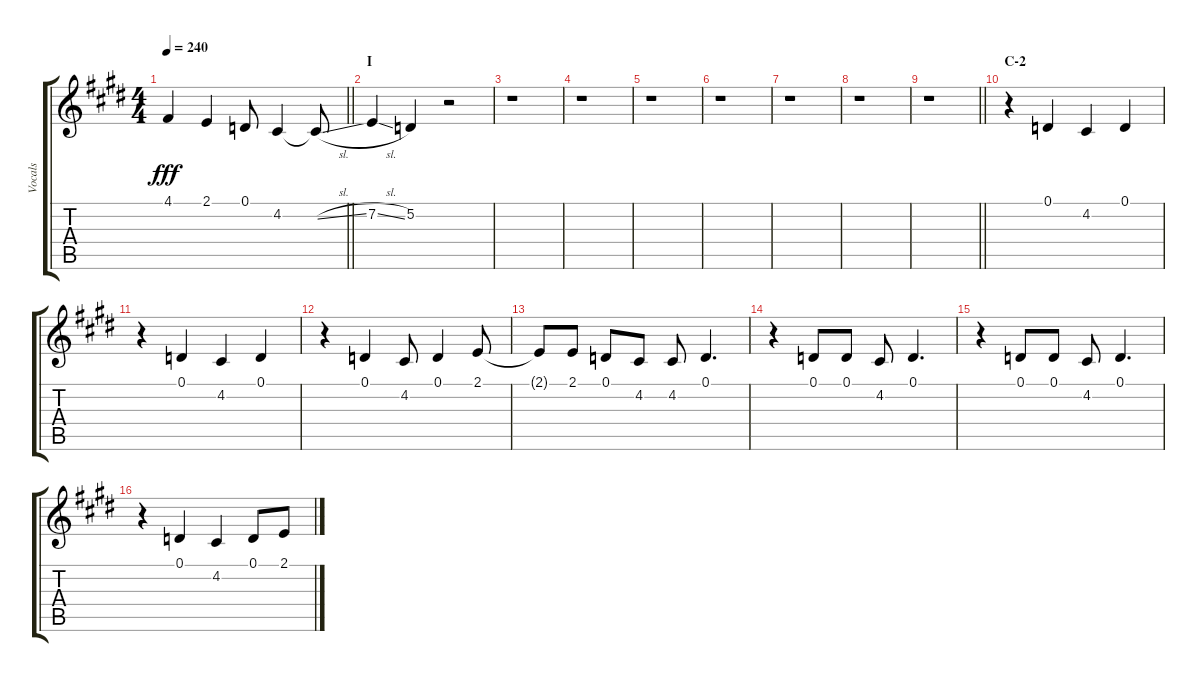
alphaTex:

\track ("Vocals" "Vocals") {instrument voiceoohs}
\staff {score tabs}
\tuning (D4 A3 F3 C3 G2 D2) {hide}
\ts (4 4)
\tempo 240
\clef g2
\barLineRight lightlight
\ks e
4.1.4{dy fff} 2.1.4 0.1.8 4.2.4 4.2{sl t}.8 |
\section ("" "I")
7.2{sl}.4 5.2.4 r.2 |
r.1 |
r.1 |
r.1 |
r.1 |
r.1 |
r.1 |
\barLineRight lightlight
r.1 |
\section ("" "C-2")
r.4 0.1.4 4.2.4 0.1.4 |
r.4 0.1.4 4.2.4 0.1.4 |
r.4 0.1.4 4.2.8 0.1.4 2.1.8 |
2.1{t}.8 2.1.8 0.1.8 4.2.8 4.2.8 0.1.4{d} |
r.4 0.1.8 0.1.8 4.2.8 0.1.4{d} |
r.4 0.1.8 0.1.8 4.2.8 0.1.4{d} |
r.4 0.1.4 4.2.4 0.1.8 2.1.8
